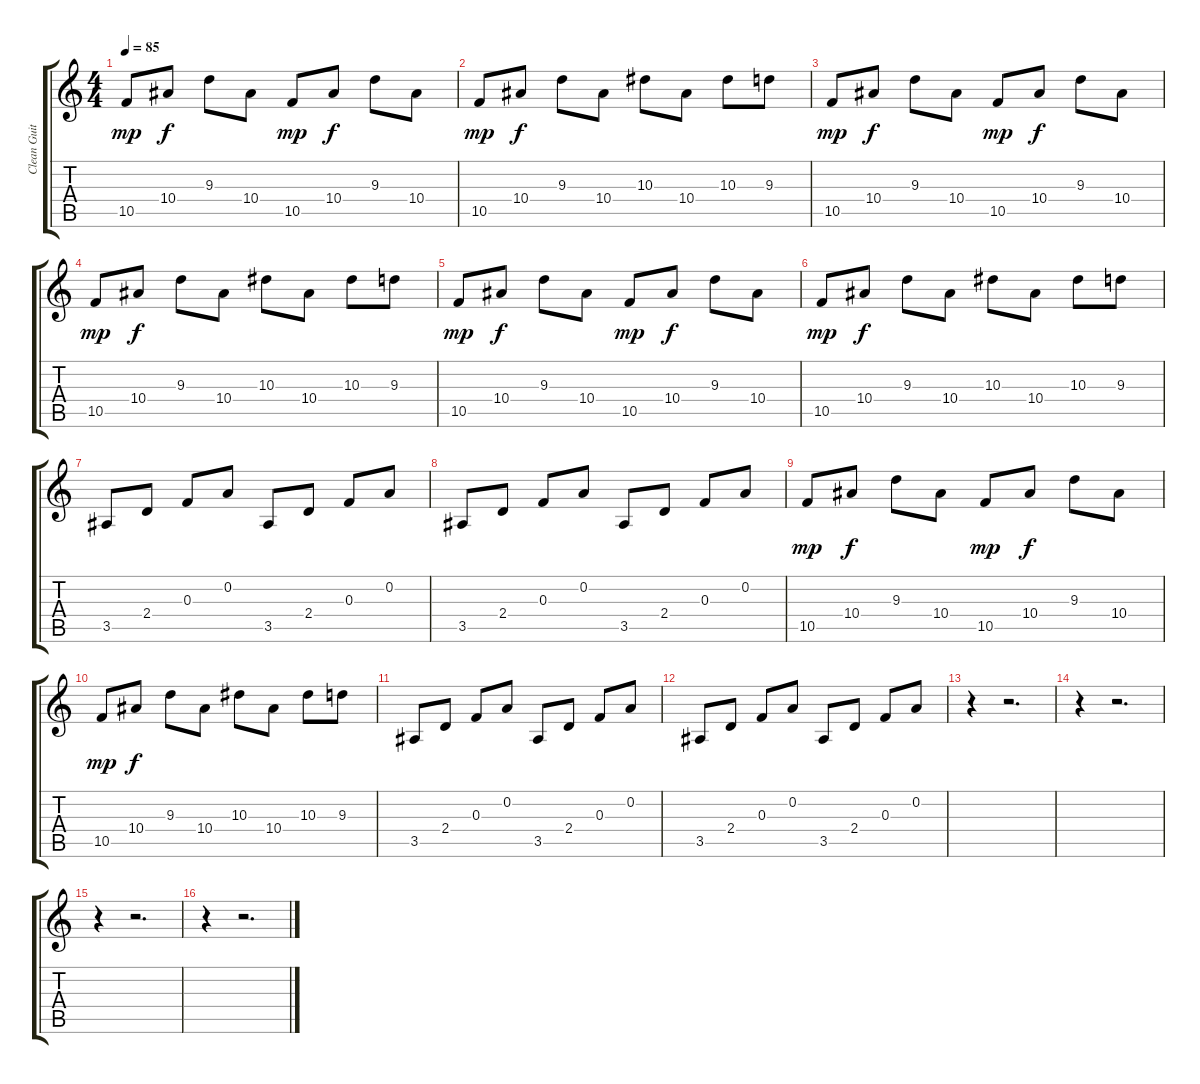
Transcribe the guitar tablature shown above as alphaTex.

\track ("Clean Guitar" "Clean Guit") {instrument electricguitarclean}
\staff {score tabs}
\tuning (D4 A3 F3 C3 G2 C2) {hide}
\ts (4 4)
\tempo 85
\clef g2
\ks c
10.5.8{dy mp} 10.4.8{dy f} 9.3.8 10.4.8 10.5.8{dy mp} 10.4.8{dy f} 9.3.8 10.4.8 |
10.5.8{dy mp} 10.4.8{dy f} 9.3.8 10.4.8 10.3.8 10.4.8 10.3.8 9.3.8 |
10.5.8{dy mp} 10.4.8{dy f} 9.3.8 10.4.8 10.5.8{dy mp} 10.4.8{dy f} 9.3.8 10.4.8 |
10.5.8{dy mp} 10.4.8{dy f} 9.3.8 10.4.8 10.3.8 10.4.8 10.3.8 9.3.8 |
10.5.8{dy mp} 10.4.8{dy f} 9.3.8 10.4.8 10.5.8{dy mp} 10.4.8{dy f} 9.3.8 10.4.8 |
10.5.8{dy mp} 10.4.8{dy f} 9.3.8 10.4.8 10.3.8 10.4.8 10.3.8 9.3.8 |
3.5.8 2.4.8 0.3.8 0.2.8 3.5.8 2.4.8 0.3.8 0.2.8 |
3.5.8 2.4.8 0.3.8 0.2.8 3.5.8 2.4.8 0.3.8 0.2.8 |
10.5.8{dy mp} 10.4.8{dy f} 9.3.8 10.4.8 10.5.8{dy mp} 10.4.8{dy f} 9.3.8 10.4.8 |
10.5.8{dy mp} 10.4.8{dy f} 9.3.8 10.4.8 10.3.8 10.4.8 10.3.8 9.3.8 |
3.5.8 2.4.8 0.3.8 0.2.8 3.5.8 2.4.8 0.3.8 0.2.8 |
3.5.8 2.4.8 0.3.8 0.2.8 3.5.8 2.4.8 0.3.8 0.2.8 |
r.4 r.2{d} |
r.4 r.2{d} |
r.4 r.2{d} |
r.4 r.2{d}
